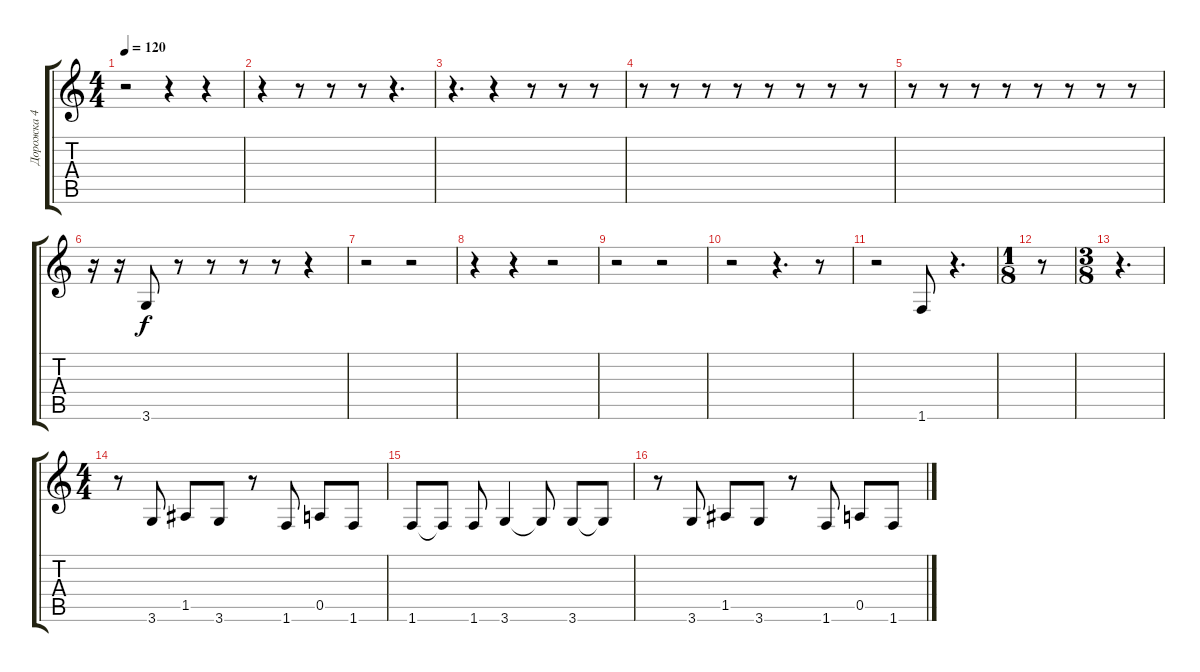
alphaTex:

\track ("Дорожка 4" "Дорожка 4") {instrument electricbassfinger}
\staff {score tabs}
\tuning (E4 B3 G3 D3 A2 E2) {hide}
\ts (4 4)
\tempo 120
\clef g2
\ks c
r.2{dy f} r.4 r.4 |
r.4 r.8 r.8 r.8 r.4{d} |
r.4{d} r.4 r.8 r.8 r.8 |
r.8 r.8 r.8 r.8 r.8 r.8 r.8 r.8 |
r.8 r.8 r.8 r.8 r.8 r.8 r.8 r.8 |
r.16 r.16 3.6.8 r.8 r.8 r.8 r.8 r.4 |
r.2 r.2 |
r.4 r.4 r.2 |
r.2 r.2 |
r.2 r.4{d} r.8 |
r.2 1.6.8 r.4{d} |
\ts (1 8)
r.8 |
\ts (3 8)
r.4{d} |
\ts (4 4)
r.8 3.6.8 1.5.8 3.6.8 r.8 1.6.8 0.5.8 1.6.8 |
1.6.8 1.6{t}.8 1.6.8 3.6.4 3.6{t}.8 3.6.8 3.6{t}.8 |
r.8 3.6.8 1.5.8 3.6.8 r.8 1.6.8 0.5.8 1.6.8
